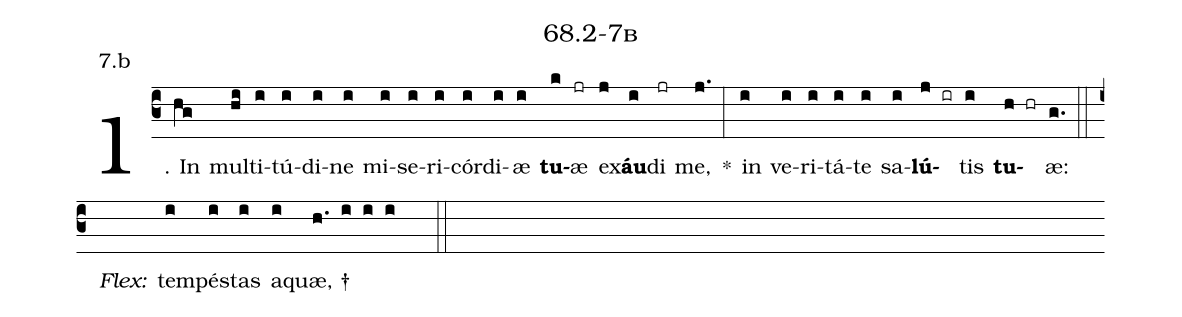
name: 68.2-7b;
annotation: 7.b;
%%
(c3)1. In(hg) mul(hi)ti(i)tú(i)di(i)ne(i) mi(i)se(i)ri(i)cór(i)di(i)æ(i) <b>tu</b>(k)æ(jr) ex(j)<b>áu</b>(i)di(jr) me,(j.) *(:) in(i) ve(i)ri(i)tá(i)te(i) sa(i)<b>lú</b>(j ir)tis(i) <b>tu</b>(h hr)æ:(g.) (::)
<i>Flex:</i>()  tem(i)pés(i)tas(i) a(i)quæ, †(h. i i i  ::)

%E(i) u(i) o(j) u(i) a(h) e.(g.) (::)
